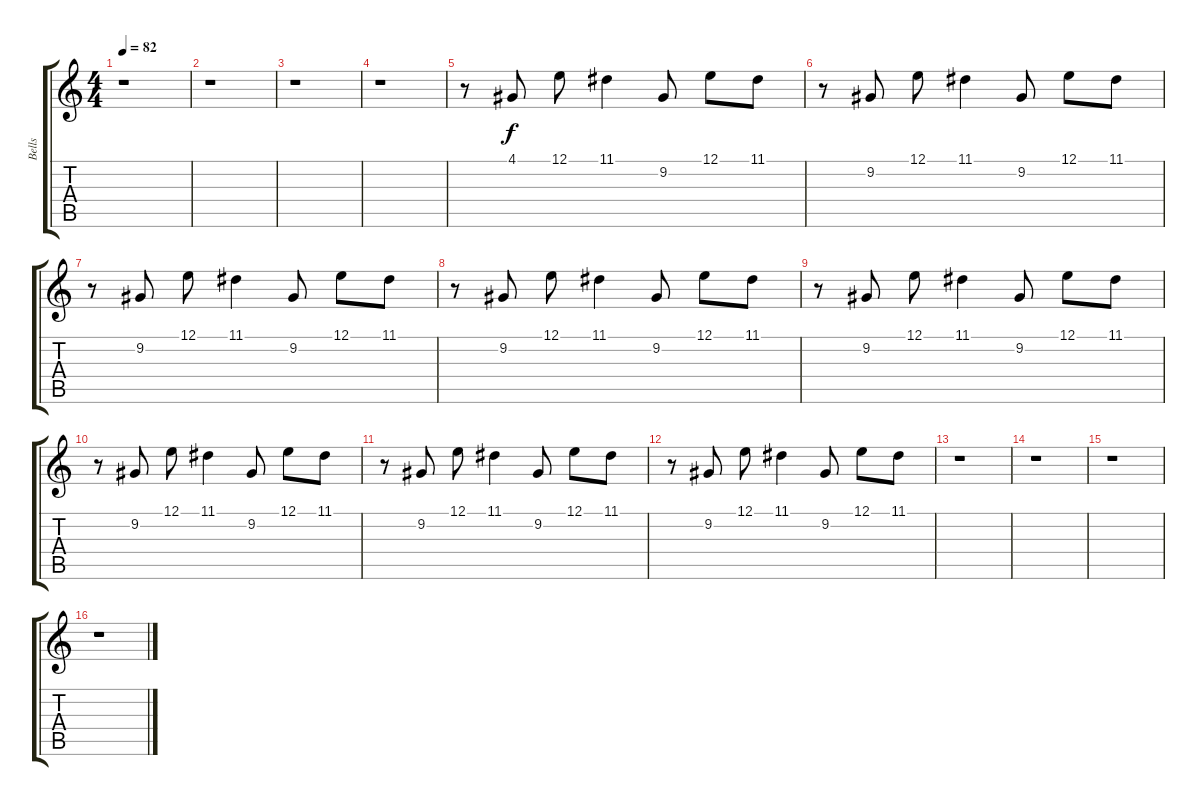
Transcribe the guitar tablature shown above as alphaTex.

\track ("Bells" "Bells") {instrument tubularbells}
\staff {score tabs}
\tuning (E4 B3 G3 D3 A2 E2) {hide}
\ts (4 4)
\tempo 82
\clef g2
\ks c
r.1{dy f} |
r.1 |
r.1 |
r.1 |
r.8 4.1.8{volume 4 balance 16} 12.1.8 11.1.4 9.2.8 12.1.8 11.1.8 |
r.8 9.2.8 12.1.8 11.1.4 9.2.8 12.1.8 11.1.8 |
r.8 9.2.8 12.1.8 11.1.4 9.2.8 12.1.8 11.1.8 |
r.8 9.2.8 12.1.8 11.1.4 9.2.8 12.1.8 11.1.8 |
r.8 9.2.8 12.1.8 11.1.4 9.2.8 12.1.8 11.1.8 |
r.8 9.2.8 12.1.8 11.1.4 9.2.8 12.1.8 11.1.8 |
r.8 9.2.8 12.1.8 11.1.4 9.2.8 12.1.8 11.1.8 |
r.8 9.2.8 12.1.8 11.1.4 9.2.8 12.1.8 11.1.8 |
r.1 |
r.1 |
r.1 |
r.1
